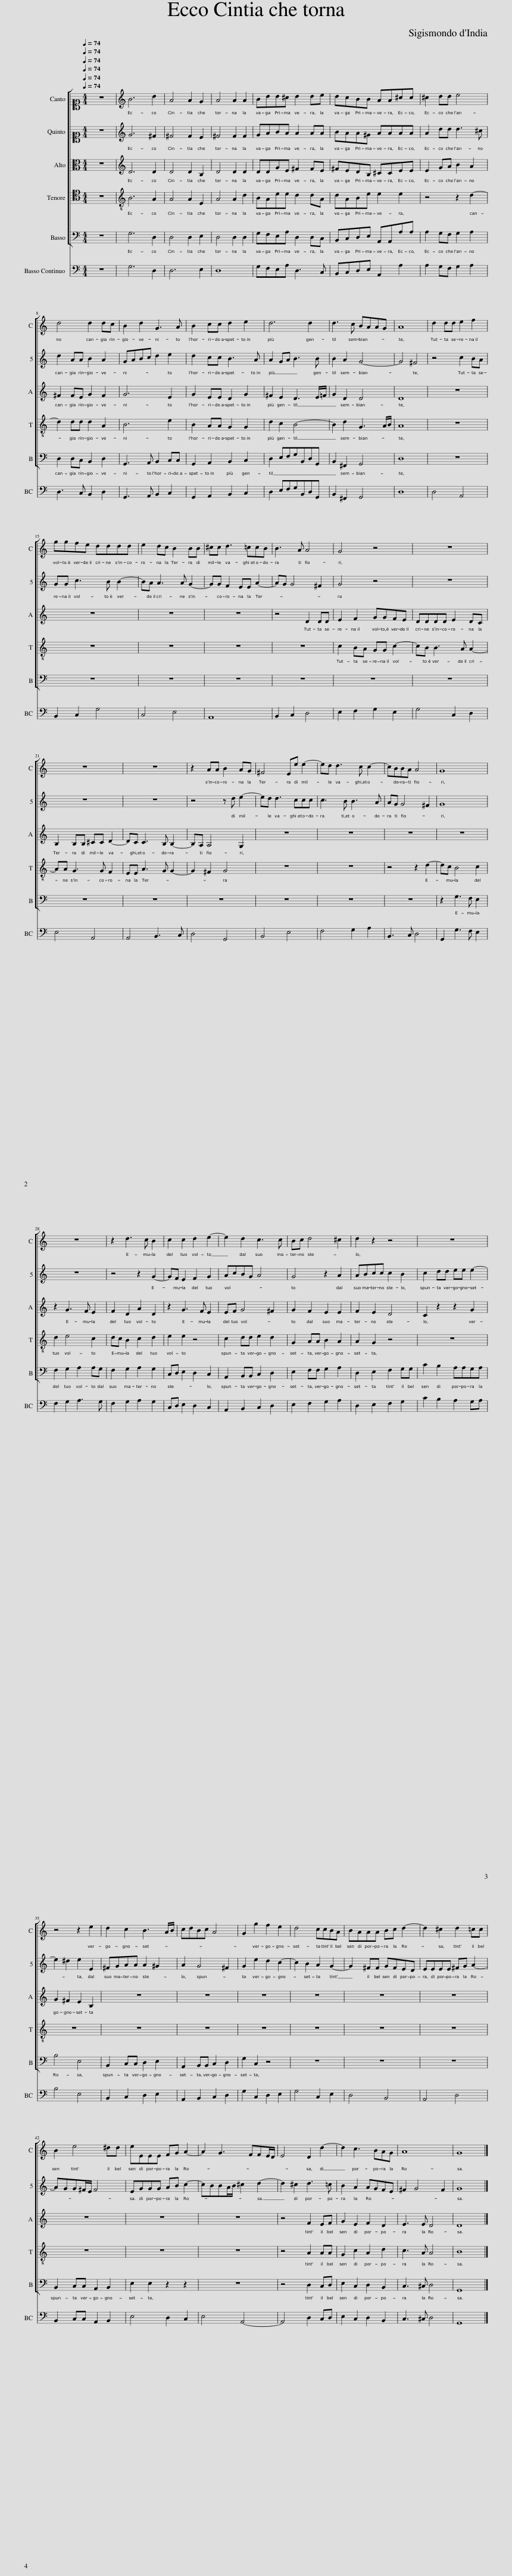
X:1
%%score [ 1 2 3 4 5 ] 6
L:1/8
Q:1/4=74
M:4/4
I:linebreak $
K:C
V:1 alto1
V:2 alto1
V:3 alto
V:4 tenor
V:5 bass
V:6 bass
V:1
 z8 | B6 d2 | A4 A2 G2 | A4 A2 A2 | Bdd^c d2 de | %5
 dcBB AA^cc | ^c2 dd e4 |$ d4 d2 dc | B2 d2 G3 A | B2 cc d2 e2 | %10
 d6 d2 | d3 c BAAG | A8 | d2 dd e2 f2 |$ ggfe dddd | %15
 e2 dc B2 BB | ^cc d3 =ccB | B3 A A4 | G4 z4 | z8 |$ %20
 z8 | z8 | z2 AA B2 AG | ^F4 Ee e2- | ed d3 c c2- | %25
 cBBA A4 | G8 |$ z8 | z2 d3 c B2 | c2 c2 d2 e2- | %30
 e2 d2 c3 c | Bc d4 ^c2 | d2 z2 z4 | z8 |$ z4 z2 e2 | %35
 d2 c2 B3 A/B/ | cdBc A4 | G2 g2 f2 e2 | d4 ccBA | BAAA Bc d2- | %40
 d2 ^c2 d2 =cc |$ B2 e4 ^dd | eEEE FG A2- | A2 G3 FFE/D/ | E4 D2 d2- | %45
 d2 c3 BAG | A8 | G8 |] %48
V:2
 z8 | G6 ^F2 | ^F4 F2 E2 | ^F4 F2 F2 | GABA A2 AA | %5
 BAA^G AAAA | A2 dd d3 ^c |$ d2 AA B2 A2 | GABc d2 e2 | d2 cc B3 A | %10
 A2 GA B3 B | B2 A2 G4- | G4 ^F4 | z4 c2 BA |$ GG c3 B B2- | %15
 BA A3 A G2- | GG F2 EE A2- | AG G4 ^F2 | G4 z4 | z8 |$ %20
 z8 | z8 | z4 z d e2- | ed d3 ccc | c3 B B3 A | %25
 AG G4 ^F2 | G8 |$ z8 | z4 z2 G2- | GF E2 F2 G2 | %30
 AcBG A4 | G4 z2 A2 | ABcc c2 B2 | c2 dd ee e2- |$ e2 ^d2 e2 E2 | %35
 ^FGAA A2 ^G2 | A2 G4 ^F2 | G2 e2 d2 c2- | c2 B2 A2 G2- | G2 ^FF GFED | %40
 EEEE ^FG A2- |$ AGG^F/E/ F4 | EGGG AB c2- | cBBA/B/ ^c2 d2- | d2 ^c2 d3 =c | %45
 B2 A2 AGFE | ^F2 G4 F2 | G8 |] %48
V:3
 z8 | D6 D2 | D4 D2 B,2 | D4 D2 D2 | DDGE ^F2 FE | %5
 ^FEDB, ^CCEE | E2 GA B2 A2 |$ ^F2 FE G2 F2 | G6 E2 | G2 EE D2 G2 | %10
 ^F2 E2 D3 E/=F/ | G2 D2 D4 | D8 | z8 |$ z8 | %15
 z8 | z8 | z4 D2 DD | E2 F2 GGFE | DDDD E2 DC |$ %20
 B,2 B,B, ^CC D2- | DC C3 B, B,2- | B,A, A,4 G,2 | z8 | z8 | %25
 z8 | z8 |$ z2 G3 F E2 | F2 D2 A2 D2 | z2 G3 F E2 | %30
 EF G4 ^F2 | G2 F2 E2 E2 | F2 E2 D4 | C2 z2 z2 G2 |$ G2 ^F2 E2 B,2 | %35
 z8 | z8 | z8 | z8 | z8 | %40
 z8 |$ z8 | z8 | z8 | z4 F2 EF | %45
 G2 E2 F2 D2 | E3 E D4 | D8 |] %48
V:4
 z8 | B,6 A,2 | A,4 A,2 E,2 | A,4 A,2 D2 | B,A,EE D2 DA, | %5
 DA,B,E E2 E2 | z4 z2 D2- |$ D2 DD D2 A,2 | B,6 E2 | B,2 A,A, G,2 G,2 | %10
 D2 C2 B,4- | B,2 D2 G,3 A,/B,/ | A,8 | z8 |$ z8 | %15
 z8 | z8 | z8 | C2 B,A, G,G, C2- | CB, B,3 A, A,2- |$ %20
 A,A, G,3 G, F,2 | E,E, A,3 G, G,2- | G,2 ^F,2 G,4 | z8 | z8 | %25
 z4 z2 D2- | DC B,4 C2 |$ D2 E4 C2 | DC B,2 C2 D2 | E2 E2 z4 | %30
 C2 DD E2 D2 | G,2 A,A, B,2 A,2 | A,2 G,2 z4 | z8 |$ z8 | %35
 z8 | z8 | z8 | z8 | z8 | %40
 z8 |$ z8 | z8 | z8 | z4 A,2 A,A, | %45
 G,2 C2 A,2 D2 | C3 A, A,4 | B,8 |] %48
V:5
 z8 | G,6 D,2 | D,4 D,2 E,2 | D,4 D,2 D,2 | G,F,E,A, D,2 D,C, | %5
 B,,C,D,E, A,,A,,A,A, | A,2 G,F, G,2 A,2 |$ D,2 D,C, B,,2 D,2 | G,,3 A,, B,,2 C,C, | G,,2 A,,2 B,,2 C,2 | %10
 D,2 E,F,G,B,,D,G,, | B,,2 ^F,,2 G,,4 | D,8 | z8 |$ z8 | %15
 z8 | z8 | z8 | z8 | z8 |$ %20
 z8 | z8 | z8 | z8 | z8 | %25
 z8 | z2 G,3 F, E,2 |$ F,2 G,2 A,2 A,G, | F,2 G,2 A,2 G,2 | C,D, E,2 D,2 C,2 | %30
 A,,2 B,,B,, C,2 D,2 | E,2 F,F, G,2 A,2 | D,2 E,2 F,2 G,G, | C2 B,2 A,A,G,A, |$ B,4 E,4 | %35
 B,,2 C,C, D,2 E,2 | A,,2 B,,B,, C,2 D,2 | G,2 C,2 z4 | z8 | z8 | %40
 z8 |$ B,,2 C,C, A,,2 B,,2 | E,2 E,2 z2 z2 | z8 | z4 D,2 C,D, | %45
 E,2 C,2 D,2 B,,2 | C,3 ^C, D,4 | G,,8 |] %48
V:6
 z8 | G,6 D,2 | D,6 E,2 | D,8 | G,F,E,A, D,3 C, | %5
 B,,C,D,E, A,,2 A,2 | A,2 G,F, G,2 A,2 |$ D,3 C, B,,2 D,2 | G,,3 A,, B,,2 C,2 | G,,2 A,,2 B,,2 C,2 | %10
 D,2 E,F,G,B,,D,G,, | B,,2 ^F,,2 G,,4 | D,8 | D,4 A,,4 |$ B,,2 C,2 G,4 | %15
 C,4 E,4 | A,,8 | B,,2 C,2 D,4 | E,2 F,2 G,2 E,2 | G,4 C,2 D,2 |$ %20
 E,4 A,,4 | A,,4 B,,3 C, | D,4 G,,4 | B,,4 E,4 | F,4 G,2 A,2 | %25
 B,,3 C, D,4 | G,,2 G,3 F, E,2 |$ F,2 G,2 A,3 G, | F,2 G,2 A,2 G,2 | C,D, E,2 D,2 C,2 | %30
 A,,2 B,,2 C,2 D,2 | E,2 F,2 G,2 A,2 | D,2 E,2 F,2 G,2 | C2 B,2 A,2 G,A, |$ B,4 E,4 | %35
 B,,2 C,2 D,2 E,2 | A,,2 B,,2 C,2 D,2 | G,2 C,2 D,2 E,2 | G,4 C,2 E,2 | D,4 B,,4 | %40
 A,,4 D,4 |$ B,,2 C,C, A,,2 B,,2 | E,4 D,2 C,2 | E,4 A,,4- | A,,4 D,2 C,D, | %45
 E,2 C,2 D,2 B,,2 | C,3 ^C, D,4 | G,,8 |] %48
